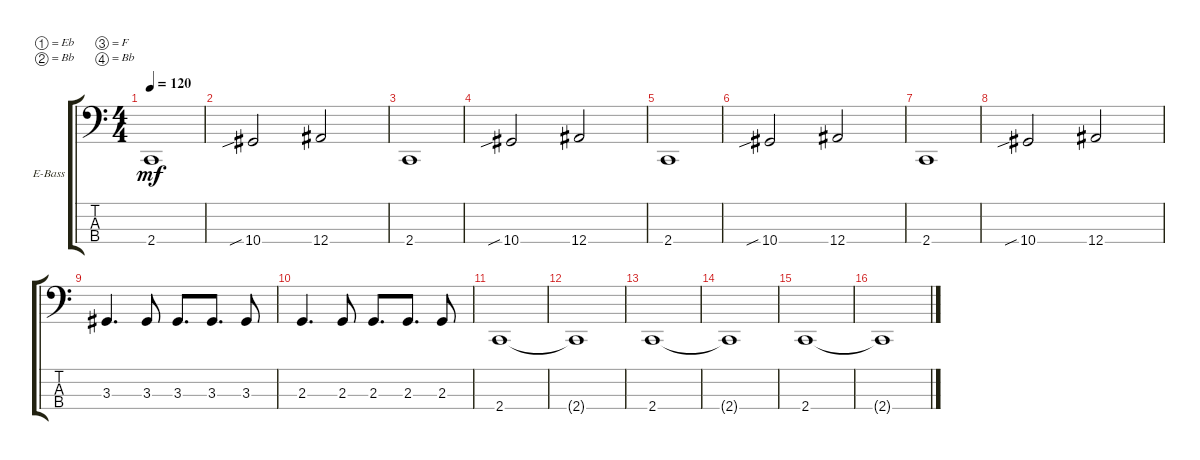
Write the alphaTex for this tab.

\defaultSystemsLayout 4
\bracketExtendMode groupsimilarinstruments
\firstSystemTrackNameOrientation horizontal
\otherSystemsTrackNameOrientation horizontal
\track ("Reita" "E-Bass") {instrument electricbassfinger}
\staff {score tabs}
\tuning (Eb2 Bb1 F1 Bb0)
\ts (4 4)
\tempo 120
\clef f4
\ks c
2.4.1{dy mf} |
10.4{sib}.2 12.4.2 |
2.4.1 |
10.4{sib}.2 12.4.2 |
2.4.1 |
10.4{sib}.2 12.4.2 |
2.4.1 |
10.4{sib}.2 12.4.2 |
3.3.4{d} 3.3.8 3.3.8{d} 3.3.8{d} 3.3.8 |
2.3.4{d} 2.3.8 2.3.8{d} 2.3.8{d} 2.3.8 |
2.4.1 |
2.4{t}.1 |
2.4.1 |
2.4{t}.1 |
2.4.1 |
2.4{t}.1
